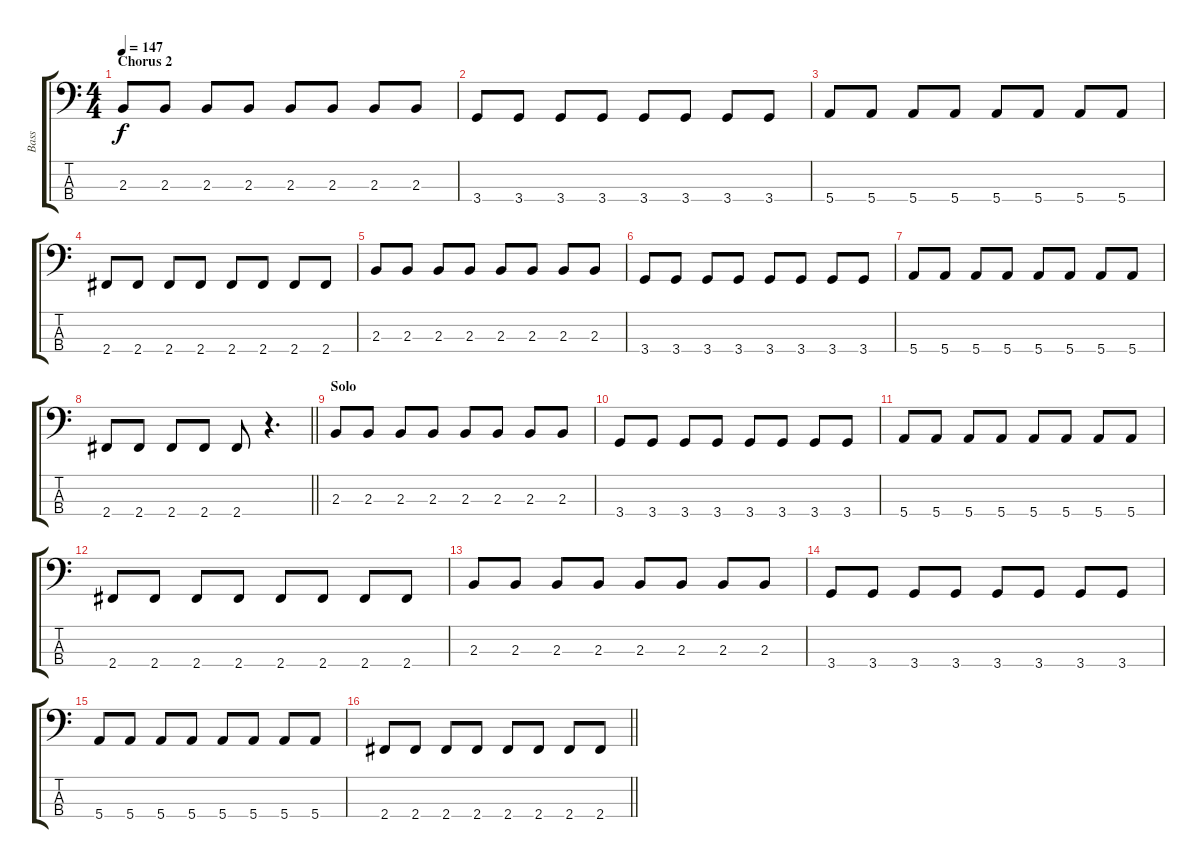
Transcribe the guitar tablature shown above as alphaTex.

\track ("Bass" "Bass") {instrument electricbasspick}
\staff {score tabs}
\tuning (G2 D2 A1 E1) {hide}
\ts (4 4)
\section ("" "Chorus 2")
\tempo 147
\clef f4
\ks c
2.3.8{dy f} 2.3.8 2.3.8 2.3.8 2.3.8 2.3.8 2.3.8 2.3.8 |
3.4.8 3.4.8 3.4.8 3.4.8 3.4.8 3.4.8 3.4.8 3.4.8 |
5.4.8 5.4.8 5.4.8 5.4.8 5.4.8 5.4.8 5.4.8 5.4.8 |
2.4.8 2.4.8 2.4.8 2.4.8 2.4.8 2.4.8 2.4.8 2.4.8 |
2.3.8 2.3.8 2.3.8 2.3.8 2.3.8 2.3.8 2.3.8 2.3.8 |
3.4.8 3.4.8 3.4.8 3.4.8 3.4.8 3.4.8 3.4.8 3.4.8 |
5.4.8 5.4.8 5.4.8 5.4.8 5.4.8 5.4.8 5.4.8 5.4.8 |
\barLineRight lightlight
2.4.8 2.4.8 2.4.8 2.4.8 2.4.8 r.4{d} |
\section ("" "Solo")
2.3.8 2.3.8 2.3.8 2.3.8 2.3.8 2.3.8 2.3.8 2.3.8 |
3.4.8 3.4.8 3.4.8 3.4.8 3.4.8 3.4.8 3.4.8 3.4.8 |
5.4.8 5.4.8 5.4.8 5.4.8 5.4.8 5.4.8 5.4.8 5.4.8 |
2.4.8 2.4.8 2.4.8 2.4.8 2.4.8 2.4.8 2.4.8 2.4.8 |
2.3.8 2.3.8 2.3.8 2.3.8 2.3.8 2.3.8 2.3.8 2.3.8 |
3.4.8 3.4.8 3.4.8 3.4.8 3.4.8 3.4.8 3.4.8 3.4.8 |
5.4.8 5.4.8 5.4.8 5.4.8 5.4.8 5.4.8 5.4.8 5.4.8 |
\barLineRight lightlight
2.4.8 2.4.8 2.4.8 2.4.8 2.4.8 2.4.8 2.4.8 2.4.8
